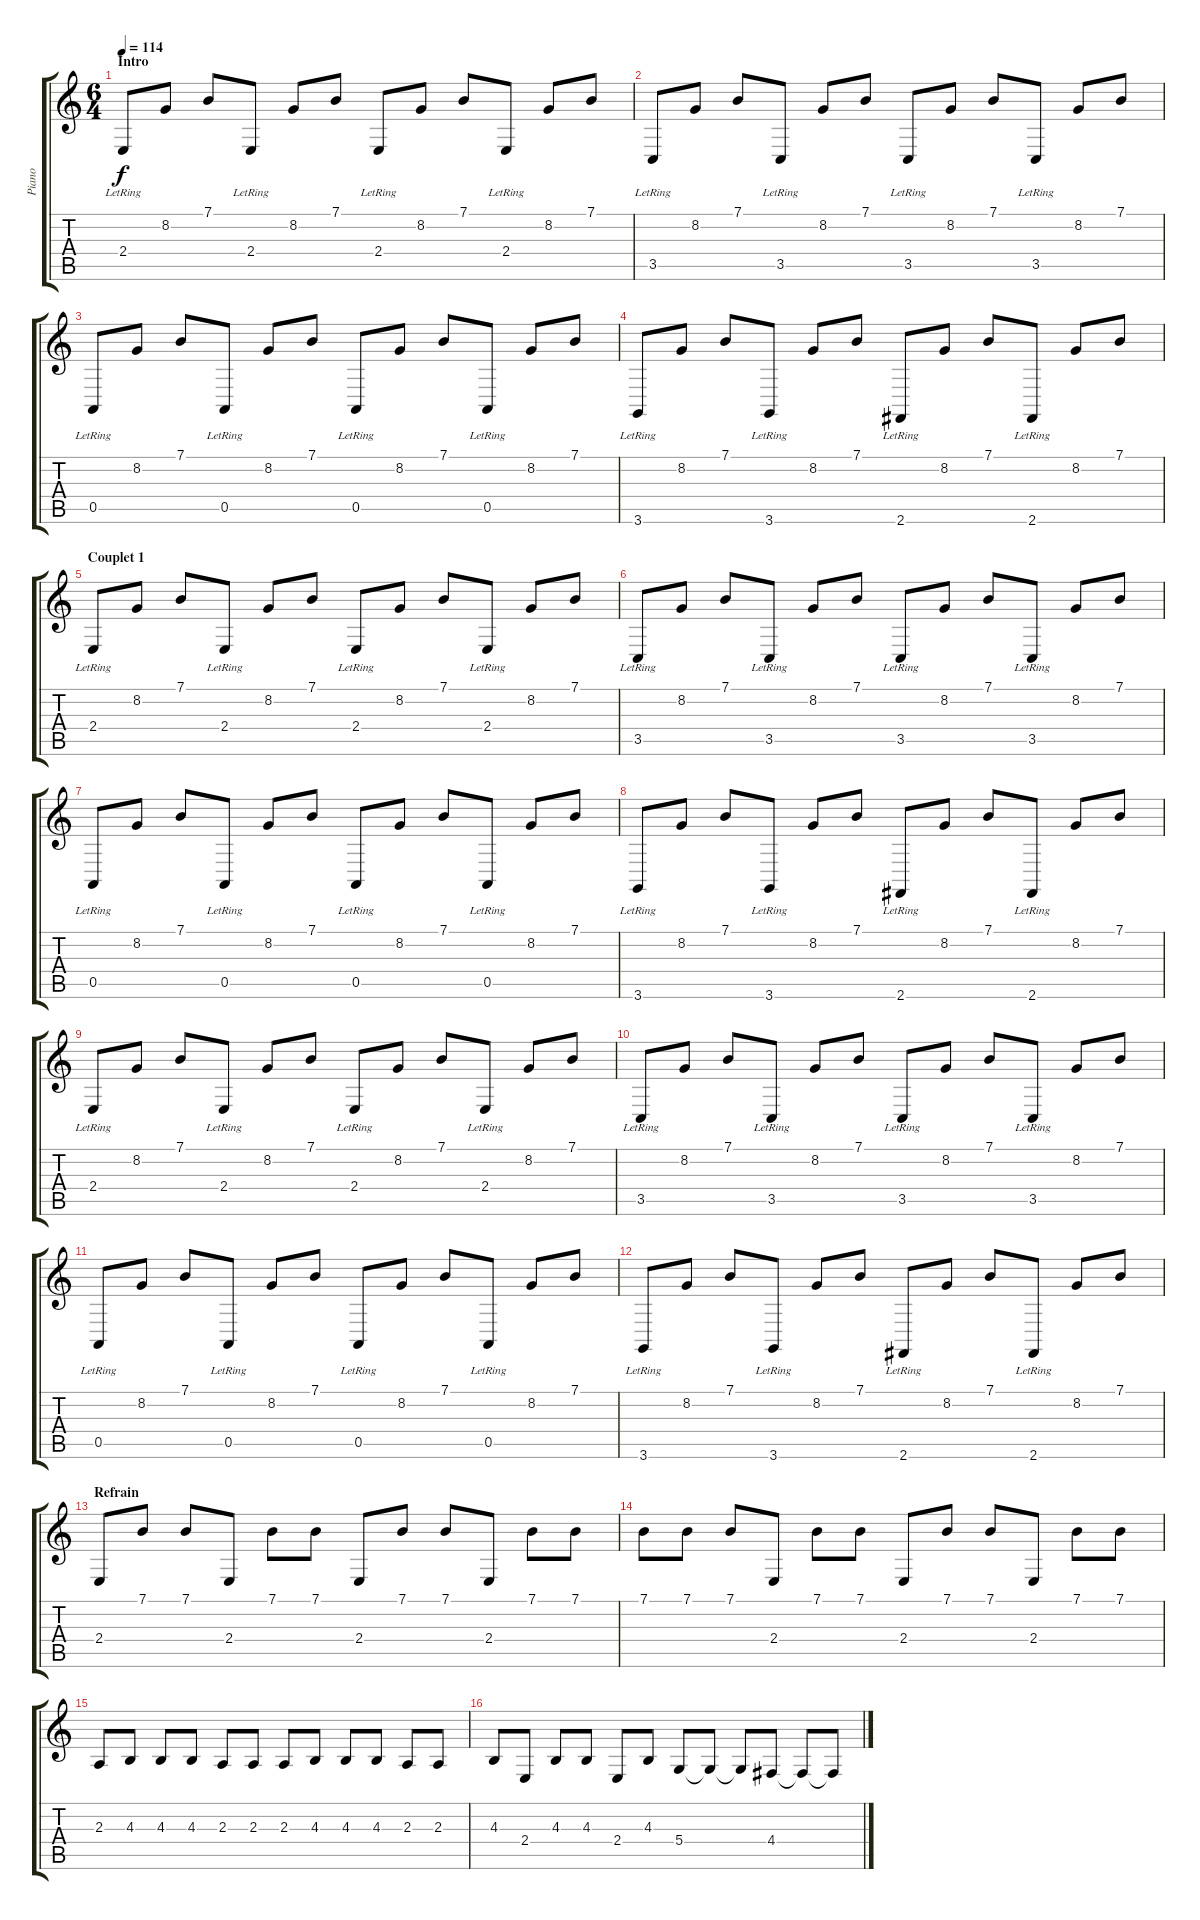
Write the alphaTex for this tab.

\track ("Piano" "Piano") {instrument honkytonkpiano}
\staff {score tabs}
\tuning (E4 B3 G3 D3 A2 E2) {hide}
\ts (6 4)
\section ("" "Intro")
\tempo 114
\clef g2
\ks c
2.4{lr}.8{dy f instrument honkytonkpiano} 8.2.8 7.1.8 2.4{lr}.8 8.2.8 7.1.8 2.4{lr}.8 8.2.8 7.1.8 2.4{lr}.8 8.2.8 7.1.8 |
3.5{lr}.8 8.2.8 7.1.8 3.5{lr}.8 8.2.8 7.1.8 3.5{lr}.8 8.2.8 7.1.8 3.5{lr}.8 8.2.8 7.1.8 |
0.5{lr}.8 8.2.8 7.1.8 0.5{lr}.8 8.2.8 7.1.8 0.5{lr}.8 8.2.8 7.1.8 0.5{lr}.8 8.2.8 7.1.8 |
3.6{lr}.8 8.2.8 7.1.8 3.6{lr}.8 8.2.8 7.1.8 2.6{lr}.8 8.2.8 7.1.8 2.6{lr}.8 8.2.8 7.1.8 |
\section ("" "Couplet 1")
2.4{lr}.8 8.2.8 7.1.8 2.4{lr}.8 8.2.8 7.1.8 2.4{lr}.8 8.2.8 7.1.8 2.4{lr}.8 8.2.8 7.1.8 |
3.5{lr}.8 8.2.8 7.1.8 3.5{lr}.8 8.2.8 7.1.8 3.5{lr}.8 8.2.8 7.1.8 3.5{lr}.8 8.2.8 7.1.8 |
0.5{lr}.8 8.2.8 7.1.8 0.5{lr}.8 8.2.8 7.1.8 0.5{lr}.8 8.2.8 7.1.8 0.5{lr}.8 8.2.8 7.1.8 |
3.6{lr}.8 8.2.8 7.1.8 3.6{lr}.8 8.2.8 7.1.8 2.6{lr}.8 8.2.8 7.1.8 2.6{lr}.8 8.2.8 7.1.8 |
2.4{lr}.8 8.2.8 7.1.8 2.4{lr}.8 8.2.8 7.1.8 2.4{lr}.8 8.2.8 7.1.8 2.4{lr}.8 8.2.8 7.1.8 |
3.5{lr}.8 8.2.8 7.1.8 3.5{lr}.8 8.2.8 7.1.8 3.5{lr}.8 8.2.8 7.1.8 3.5{lr}.8 8.2.8 7.1.8 |
0.5{lr}.8 8.2.8 7.1.8 0.5{lr}.8 8.2.8 7.1.8 0.5{lr}.8 8.2.8 7.1.8 0.5{lr}.8 8.2.8 7.1.8 |
3.6{lr}.8 8.2.8 7.1.8 3.6{lr}.8 8.2.8 7.1.8 2.6{lr}.8 8.2.8 7.1.8 2.6{lr}.8 8.2.8 7.1.8 |
\section ("" "Refrain")
2.4.8{volume 10} 7.1.8 7.1.8 2.4.8 7.1.8 7.1.8 2.4.8 7.1.8 7.1.8 2.4.8 7.1.8 7.1.8 |
7.1.8{volume 10} 7.1.8 7.1.8 2.4.8 7.1.8 7.1.8 2.4.8 7.1.8 7.1.8 2.4.8 7.1.8 7.1.8 |
2.3.8{volume 10} 4.3.8 4.3.8 4.3.8 2.3.8 2.3.8 2.3.8 4.3.8 4.3.8 4.3.8 2.3.8 2.3.8 |
4.3.8{volume 10} 2.4.8 4.3.8 4.3.8 2.4.8 4.3.8 5.4.8 5.4{t}.8 5.4{t}.8 4.4.8 4.4{t}.8 4.4{t}.8
